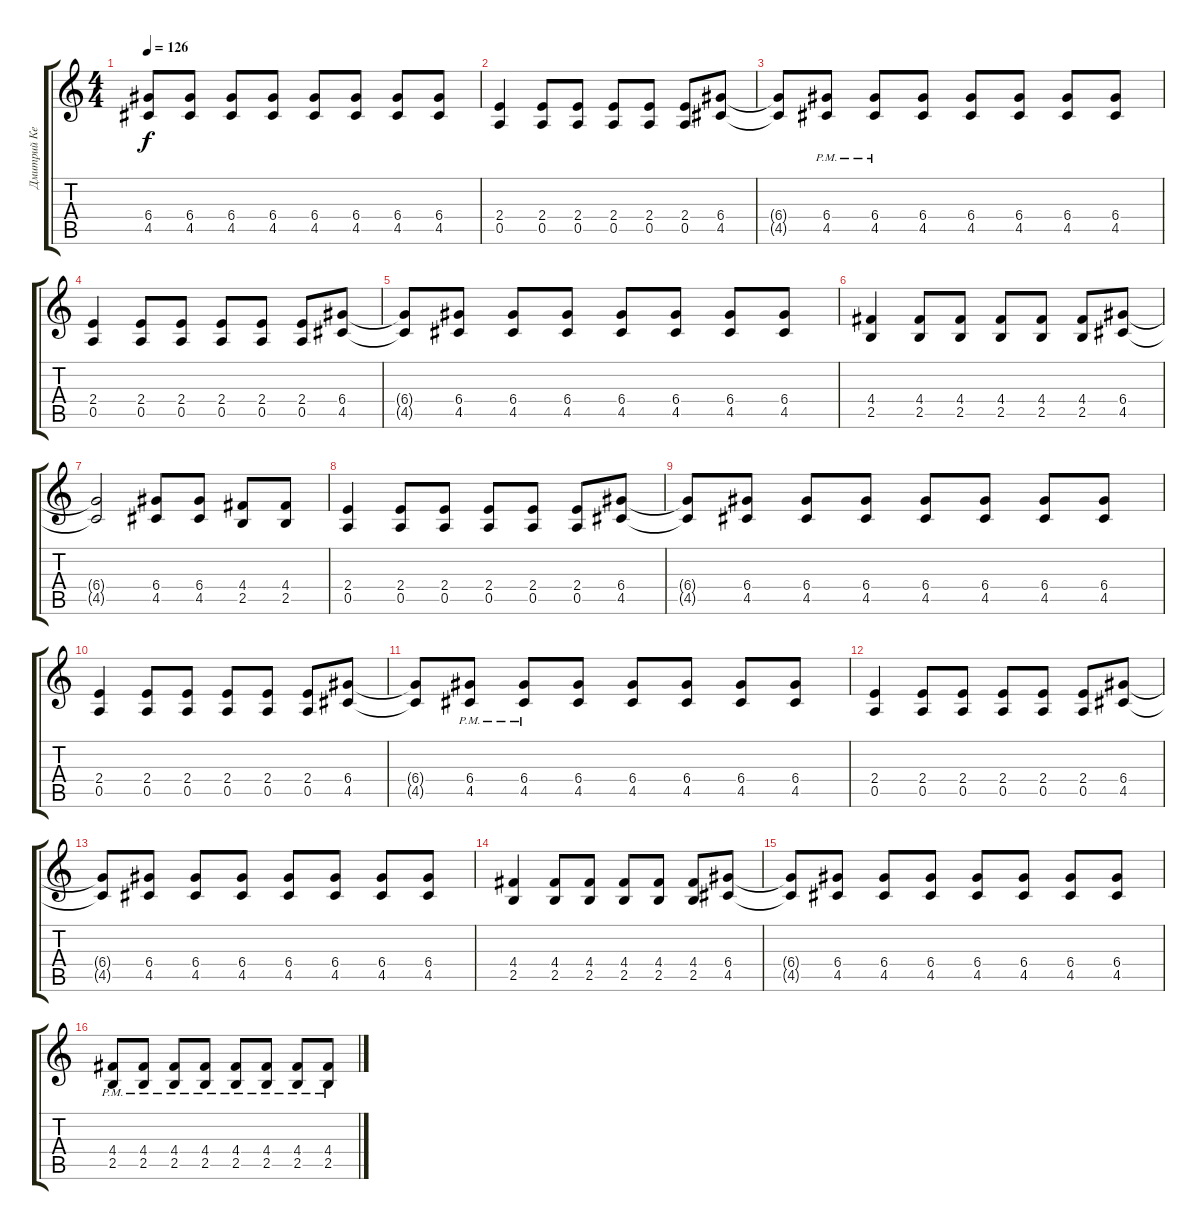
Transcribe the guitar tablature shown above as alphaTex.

\track ("Дмитрий Кежватов (Гитара 1)" "Дмитрий Ке") {instrument distortionguitar}
\staff {score tabs}
\tuning (E4 B3 G3 D3 A2 E2) {hide}
\ts (4 4)
\tempo 126
\clef g2
\ks c
(6.4{t} 4.5{t}).8{dy f} (6.4 4.5).8 (6.4 4.5).8 (6.4 4.5).8 (6.4 4.5).8 (6.4 4.5).8 (6.4 4.5).8 (6.4 4.5).8 |
(2.4 0.5).4 (2.4 0.5).8 (2.4 0.5).8 (2.4 0.5).8 (2.4 0.5).8 (2.4 0.5).8 (6.4 4.5).8 |
(6.4{t} 4.5{t}).8 (6.4{pm} 4.5{pm}).8 (6.4{pm} 4.5{pm}).8 (6.4 4.5).8 (6.4 4.5).8 (6.4 4.5).8 (6.4 4.5).8 (6.4 4.5).8 |
(2.4 0.5).4 (2.4 0.5).8 (2.4 0.5).8 (2.4 0.5).8 (2.4 0.5).8 (2.4 0.5).8 (6.4 4.5).8 |
(6.4{t} 4.5{t}).8 (6.4 4.5).8 (6.4 4.5).8 (6.4 4.5).8 (6.4 4.5).8 (6.4 4.5).8 (6.4 4.5).8 (6.4 4.5).8 |
(4.4 2.5).4 (4.4 2.5).8 (4.4 2.5).8 (4.4 2.5).8 (4.4 2.5).8 (4.4 2.5).8 (6.4 4.5).8 |
\section ("" "")
(6.4{t} 4.5{t}).2 (6.4 4.5).8 (6.4 4.5).8 (4.4 2.5).8 (4.4 2.5).8 |
(2.4 0.5).4 (2.4 0.5).8 (2.4 0.5).8 (2.4 0.5).8 (2.4 0.5).8 (2.4 0.5).8 (6.4 4.5).8 |
(6.4{t} 4.5{t}).8 (6.4 4.5).8 (6.4 4.5).8 (6.4 4.5).8 (6.4 4.5).8 (6.4 4.5).8 (6.4 4.5).8 (6.4 4.5).8 |
(2.4 0.5).4 (2.4 0.5).8 (2.4 0.5).8 (2.4 0.5).8 (2.4 0.5).8 (2.4 0.5).8 (6.4 4.5).8 |
(6.4{t} 4.5{t}).8 (6.4{pm} 4.5{pm}).8 (6.4{pm} 4.5{pm}).8 (6.4 4.5).8 (6.4 4.5).8 (6.4 4.5).8 (6.4 4.5).8 (6.4 4.5).8 |
(2.4 0.5).4 (2.4 0.5).8 (2.4 0.5).8 (2.4 0.5).8 (2.4 0.5).8 (2.4 0.5).8 (6.4 4.5).8 |
(6.4{t} 4.5{t}).8 (6.4 4.5).8 (6.4 4.5).8 (6.4 4.5).8 (6.4 4.5).8 (6.4 4.5).8 (6.4 4.5).8 (6.4 4.5).8 |
(4.4 2.5).4 (4.4 2.5).8 (4.4 2.5).8 (4.4 2.5).8 (4.4 2.5).8 (4.4 2.5).8 (6.4 4.5).8 |
(6.4{t} 4.5{t}).8 (6.4 4.5).8 (6.4 4.5).8 (6.4 4.5).8 (6.4 4.5).8 (6.4 4.5).8 (6.4 4.5).8 (6.4 4.5).8 |
(4.4{pm} 2.5{pm}).8 (4.4{pm} 2.5{pm}).8 (4.4{pm} 2.5{pm}).8 (4.4{pm} 2.5{pm}).8 (4.4{pm} 2.5{pm}).8 (4.4{pm} 2.5{pm}).8 (4.4{pm} 2.5{pm}).8 (4.4{pm} 2.5{pm}).8
